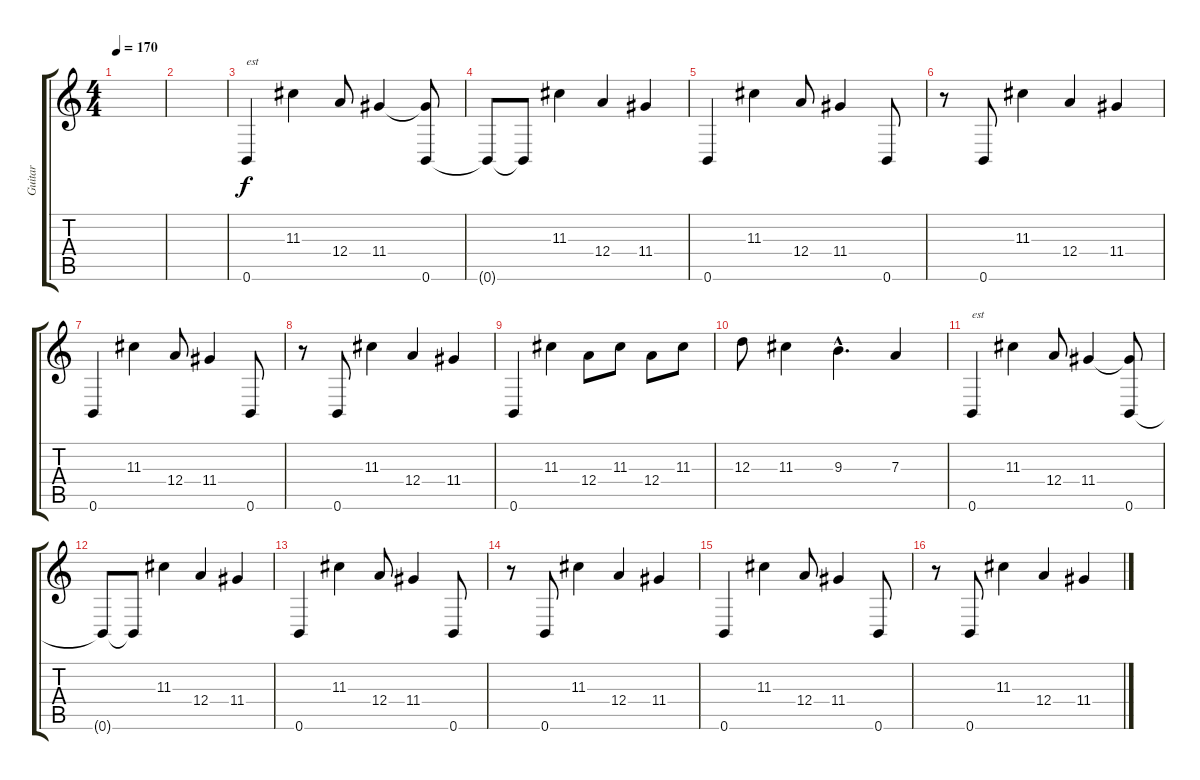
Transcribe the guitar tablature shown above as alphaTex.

\track ("Guitar" "Guitar") {instrument distortionguitar}
\staff {score tabs}
\tuning (B3 Gb3 D3 A2 E2 B1) {hide}
\ts (4 4)
\tempo 170
\clef g2
\ks c
|
|
0.6.4{txt "est"} 11.3.4 12.4.8 11.4.4 (11.4{t} 0.6).8 |
0.6{t}.8 0.6{t}.8 11.3.4 12.4.4 11.4.4 |
0.6.4 11.3.4 12.4.8 11.4.4 0.6.8 |
r.8 0.6.8 11.3.4 12.4.4 11.4.4 |
0.6.4 11.3.4 12.4.8 11.4.4 0.6.8 |
r.8 0.6.8 11.3.4 12.4.4 11.4.4 |
0.6.4 11.3.4 12.4.8 11.3.8 12.4.8 11.3.8 |
12.3.8 11.3.4 9.3{hac}.4{d} 7.3.4 |
0.6.4{txt "est"} 11.3.4 12.4.8 11.4.4 (11.4{t} 0.6).8 |
0.6{t}.8 0.6{t}.8 11.3.4 12.4.4 11.4.4 |
0.6.4 11.3.4 12.4.8 11.4.4 0.6.8 |
r.8 0.6.8 11.3.4 12.4.4 11.4.4 |
0.6.4 11.3.4 12.4.8 11.4.4 0.6.8 |
r.8 0.6.8 11.3.4 12.4.4 11.4.4
